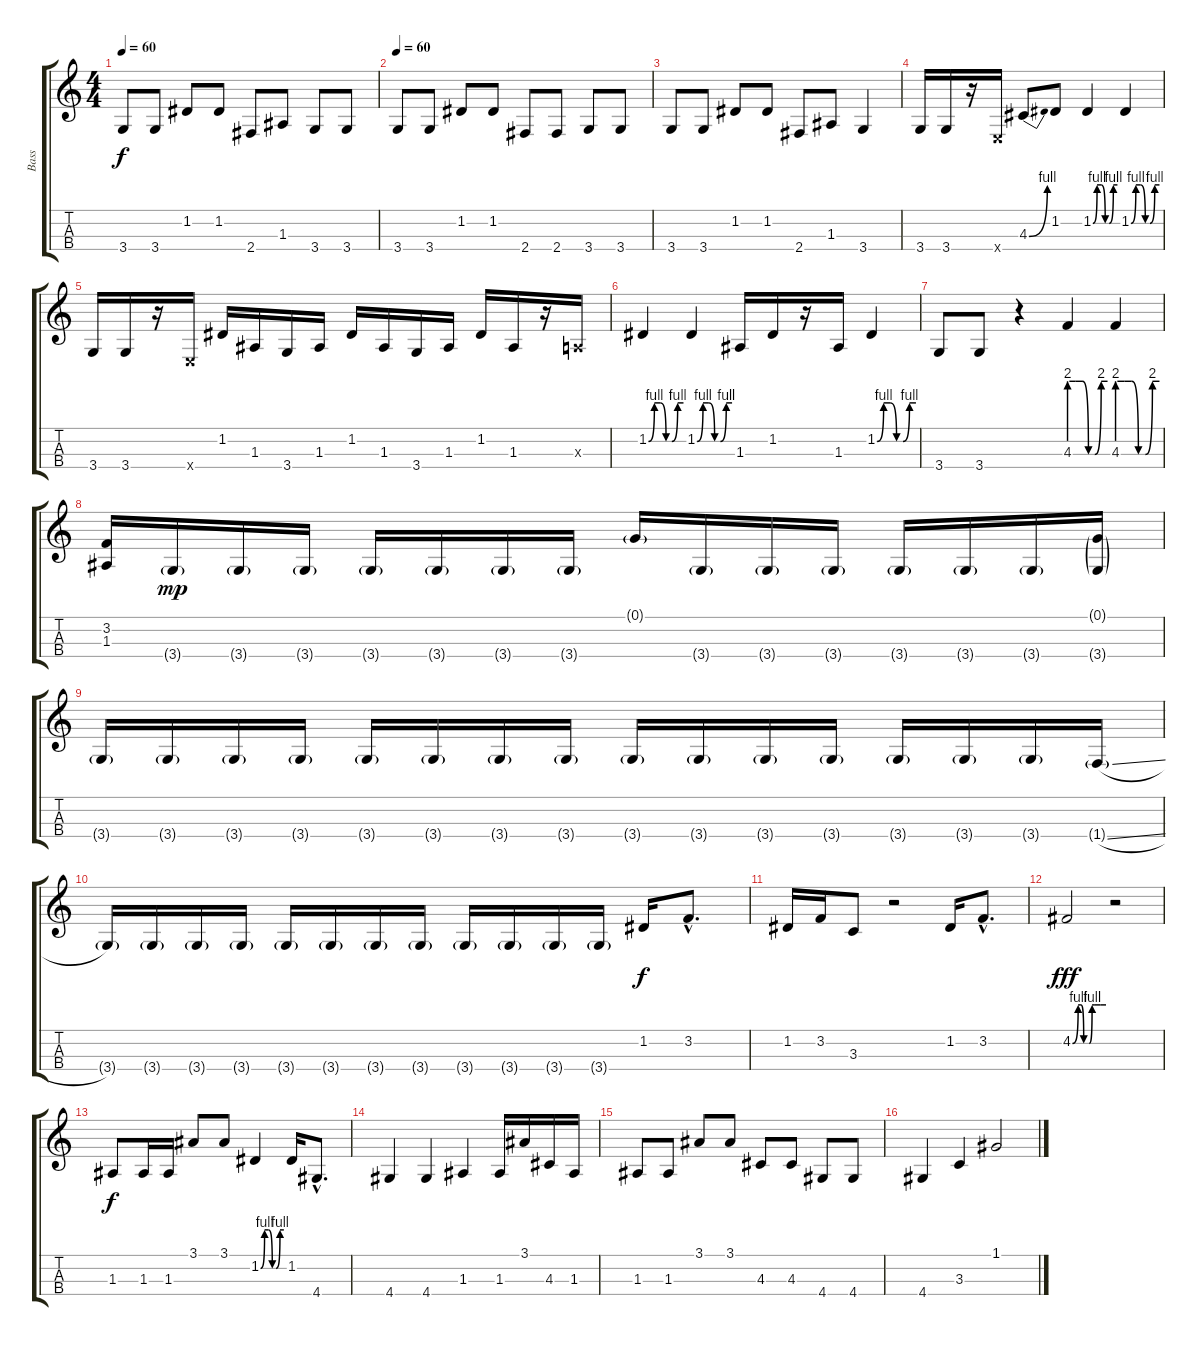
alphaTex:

\track ("Bass" "Bass") {instrument electricbasspick}
\staff {score tabs}
\tuning (G3 D3 A2 E2) {hide}
\ts (4 4)
\tempo 60
\clef g2
\ks c
3.4.8{dy f} 3.4.8 1.2.8 1.2.8 2.4.8 1.3.8 3.4.8 3.4.8 |
\tempo 60
3.4.8 3.4.8 1.2.8 1.2.8 2.4.8 2.4.8 3.4.8 3.4.8 |
3.4.8 3.4.8 1.2.8 1.2.8 2.4.8 1.3.8 3.4.4 |
3.4.16 3.4.16 r.16 0.4{x}.16 4.3{be (bend 0 0 60 4)}.8 1.2.8 1.2{be (custom 0 0 10 4 20 4 30 0 40 0 50 4 60 4)}.4 1.2{be (custom 0 0 10 4 20 4 30 0 40 0 50 4 60 4)}.4 |
3.4.16 3.4.16 r.16 0.4{x}.16 1.2.16 1.3.16 3.4.16 1.3.16 1.2.16 1.3.16 3.4.16 1.3.16 1.2.16 1.3.16 r.16 0.3{x}.16 |
1.2{be (custom 0 0 10 4 20 4 30 0 40 0 50 4 60 4)}.4 1.2{be (custom 0 0 10 4 20 4 30 0 40 0 50 4 60 4)}.4 1.3.16 1.2.16 r.16 1.3.16 1.2{be (custom 0 0 10 4 20 4 30 0 40 0 50 4 60 4)}.4 |
3.4.8 3.4.8 r.4 4.3{be (custom 0 8 10 8 20 8 30 0 40 0 50 8 60 8)}.4 4.3{be (custom 0 8 10 8 20 8 30 0 40 0 50 8 60 8)}.4 |
(3.2 1.3).16 3.4{g}.16{dy mp} 3.4{g}.16 3.4{g}.16 3.4{g}.16 3.4{g}.16 3.4{g}.16 3.4{g}.16 0.1{g}.16 3.4{g}.16 3.4{g}.16 3.4{g}.16 3.4{g}.16 3.4{g}.16 3.4{g}.16 (0.1{g} 3.4{g}).16 |
3.4{g}.16 3.4{g}.16 3.4{g}.16 3.4{g}.16 3.4{g}.16 3.4{g}.16 3.4{g}.16 3.4{g}.16 3.4{g}.16 3.4{g}.16 3.4{g}.16 3.4{g}.16 3.4{g}.16 3.4{g}.16 3.4{g}.16 1.4{sl g}.16 |
3.4{g}.16 3.4{g}.16 3.4{g}.16 3.4{g}.16 3.4{g}.16 3.4{g}.16 3.4{g}.16 3.4{g}.16 3.4{g}.16 3.4{g}.16 3.4{g}.16 3.4{g}.16 1.2.16{dy f} 3.2{hac}.8{d} |
1.2.16 3.2.16 3.3.8 r.2 1.2.16 3.2{hac}.8{d} |
4.2{be (custom 0 0 10 4 15 4 20 0 30 0 35 4 40 4 50 4 60 4)}.2{dy fff} r.2 |
1.3.8{dy f} 1.3.16 1.3.16 3.1.8 3.1.8 1.2{be (custom 0 0 10 4 20 4 30 0 40 0 50 4 60 4)}.4 1.2.16 4.4{hac}.8{d} |
4.4.4 4.4.4 1.3.4 1.3.16 3.1.16 4.3.16 1.3.16 |
1.3.8 1.3.8 3.1.8 3.1.8 4.3.8 4.3.8 4.4.8 4.4.8 |
4.4.4 3.3.4 1.1.2
